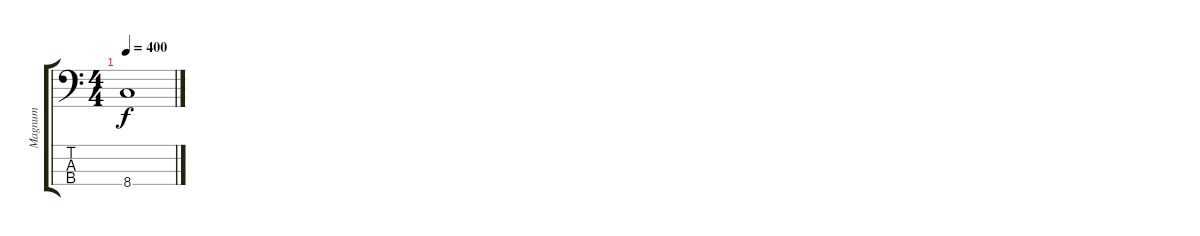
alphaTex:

\track ("Magnum" "Magnum") {instrument electricbassfinger}
\staff {score tabs}
\tuning (G2 D2 A1 E1) {hide}
\ts (4 4)
\tempo 400
\clef f4
\ks c
8.4.1{dy f}
